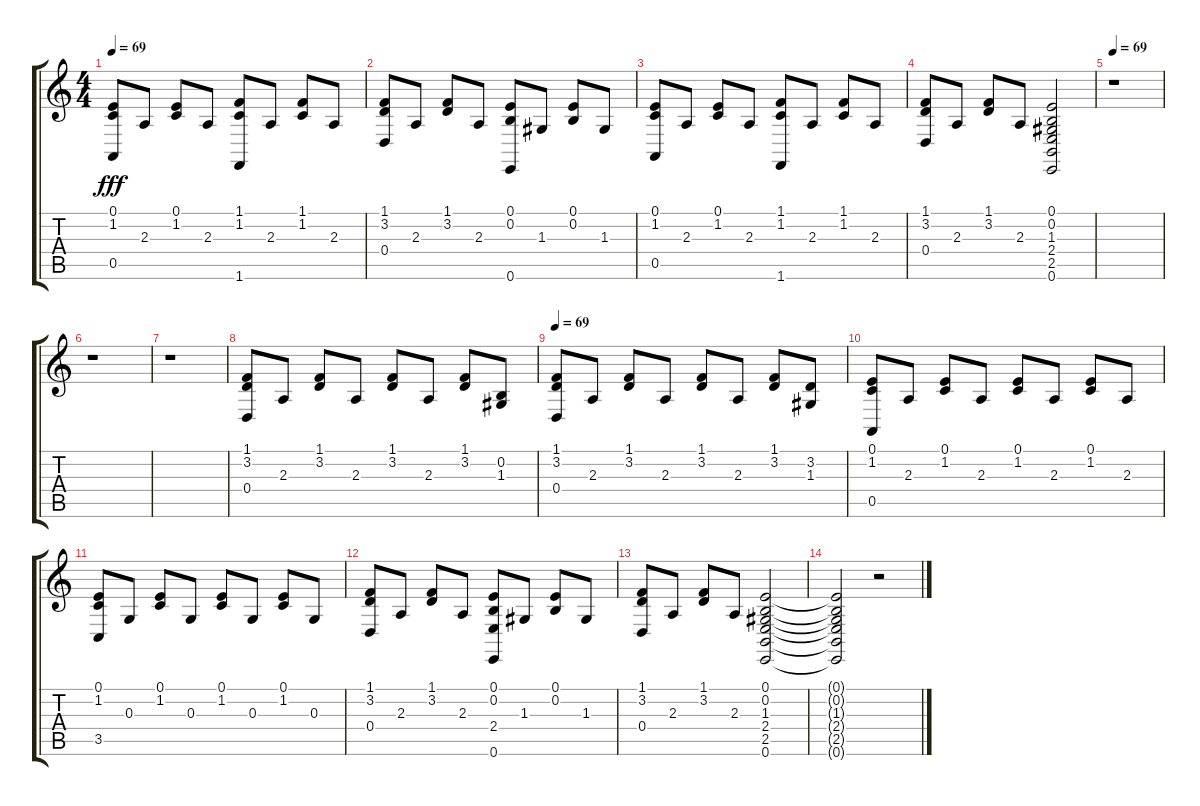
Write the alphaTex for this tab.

\track "" {instrument electricgrandpiano}
\staff {score tabs}
\tuning (E4 B3 G3 D3 A2 E2) {hide}
\ts (4 4)
\tempo 69
\clef g2
\ks c
(0.1 1.2 0.5).8{dy fff} 2.3.8 (0.1 1.2).8 2.3.8 (1.1 1.2 1.6).8 2.3.8 (1.1 1.2).8 2.3.8 |
(1.1 3.2 0.4).8 2.3.8 (1.1 3.2).8 2.3.8 (0.1 0.2 0.6).8 1.3.8 (0.1 0.2).8 1.3.8 |
(0.1 1.2 0.5).8 2.3.8 (0.1 1.2).8 2.3.8 (1.1 1.2 1.6).8 2.3.8 (1.1 1.2).8 2.3.8 |
(1.1 3.2 0.4).8 2.3.8 (1.1 3.2).8 2.3.8 (0.1 0.2 1.3 2.4 2.5 0.6).2 |
\tempo 69
r.1 |
r.1 |
r.1 |
(1.1 3.2 0.4).8 2.3.8 (1.1 3.2).8 2.3.8 (1.1 3.2).8 2.3.8 (1.1 3.2).8 (0.2 1.3).8 |
\tempo 69
(1.1 3.2 0.4).8 2.3.8 (1.1 3.2).8 2.3.8 (1.1 3.2).8 2.3.8 (1.1 3.2).8 (3.2 1.3).8 |
(0.1 1.2 0.5).8 2.3.8 (0.1 1.2).8 2.3.8 (0.1 1.2).8 2.3.8 (0.1 1.2).8 2.3.8 |
(0.1 1.2 3.5).8 0.3.8 (0.1 1.2).8 0.3.8 (0.1 1.2).8 0.3.8 (0.1 1.2).8 0.3.8 |
(1.1 3.2 0.4).8 2.3.8 (1.1 3.2).8 2.3.8 (0.1 0.2 2.4 0.6).8 1.3.8 (0.1 0.2).8 1.3.8 |
(1.1 3.2 0.4).8 2.3.8 (1.1 3.2).8 2.3.8 (0.1 0.2 1.3 2.4 2.5 0.6).2 |
(0.1{t} 0.2{t} 1.3{t} 2.4{t} 2.5{t} 0.6{t}).2 r.2
